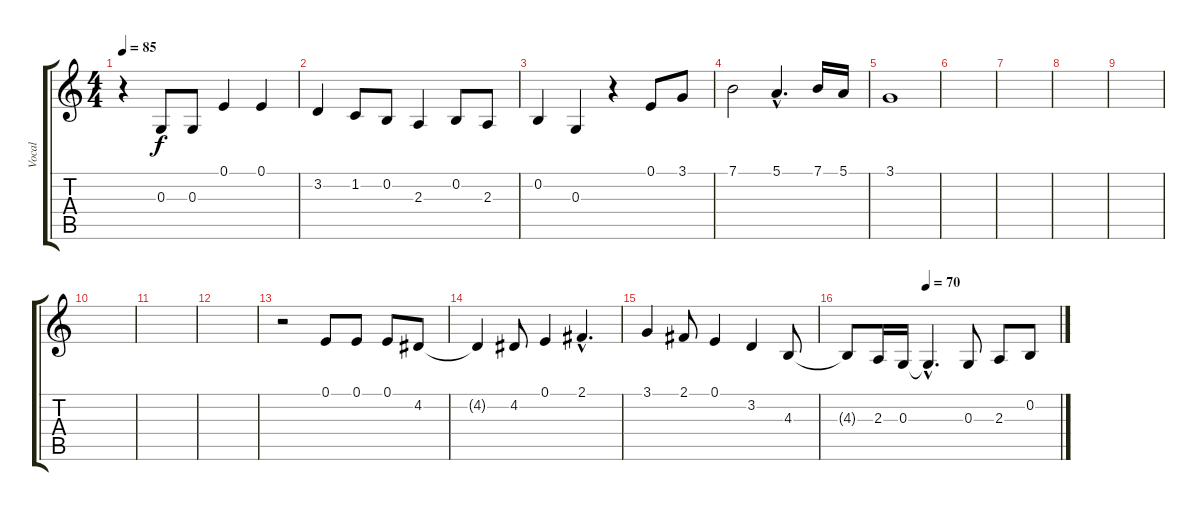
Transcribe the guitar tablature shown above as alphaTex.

\track ("Vocal" "Vocal") {instrument piccolo}
\staff {score tabs}
\tuning (E4 B3 G3 D3 A2 E2) {hide}
\ts (4 4)
\tempo 85
\clef g2
\ks c
r.4{dy f} 0.3.8 0.3.8 0.1.4 0.1.4 |
3.2.4 1.2.8 0.2.8 2.3.4 0.2.8 2.3.8 |
0.2.4 0.3.4 r.4 0.1.8 3.1.8 |
7.1.2 5.1{hac}.4{d} 7.1.16 5.1.16 |
3.1.1 |
|
|
|
|
|
|
|
r.2 0.1.8 0.1.8 0.1.8 4.2.8 |
4.2{t}.4 4.2.8 0.1.4 2.1{hac}.4{d} |
3.1.4 2.1.8 0.1.4 3.2.4 4.3.8 |
\tempo (70 0.375)
4.3{t}.8 2.3.16 0.3.16 0.3{hac t}.4{d} 0.3.8 2.3.8 0.2.8
